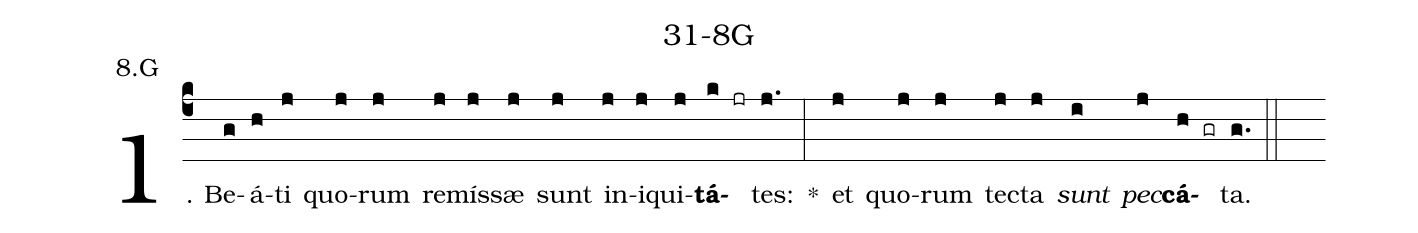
name: 31-8G;
annotation: 8.G;
%%
(c4)1. Be(g)á(h)ti(j) quo(j)rum(j) re(j)mís(j)sæ(j) sunt(j) in(j)i(j)qui(j)<b>tá</b>(k jr)tes:(j.) *(:) et(j) quo(j)rum(j) tec(j)ta(j) <i>sunt</i>(i) <i>pec</i>(j)<b>cá</b>(h gr)ta.(g.) (::)
